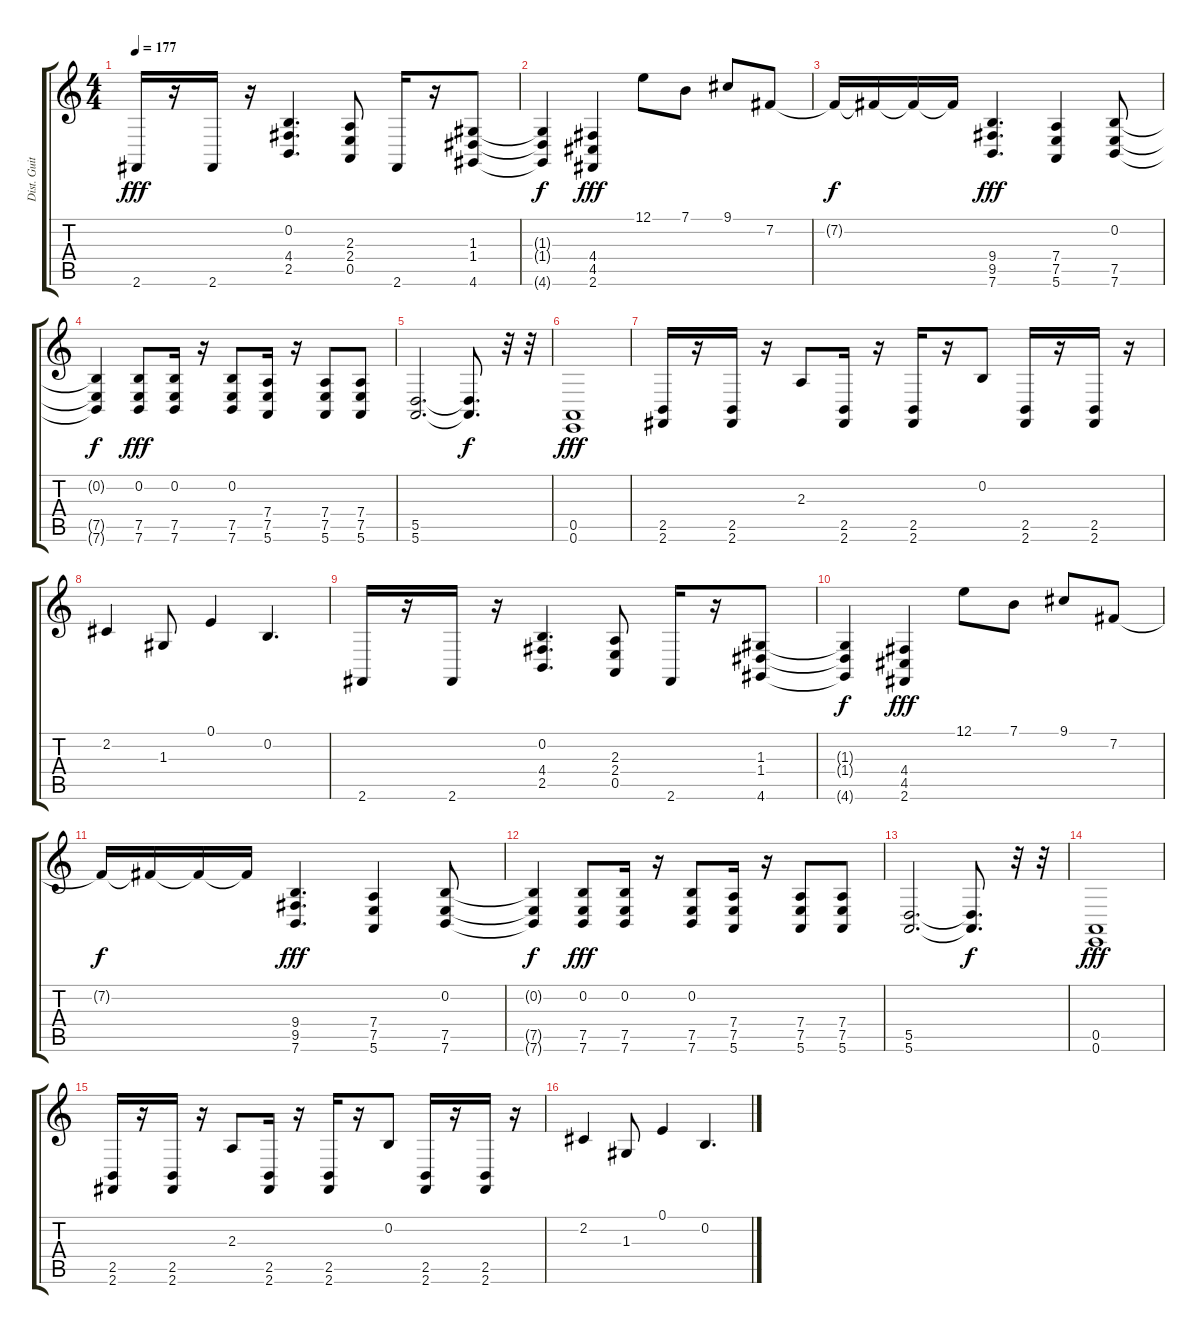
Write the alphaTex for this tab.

\track ("Dist. Guitar 4" "Dist. Guit") {instrument lead8bassandlead}
\staff {score tabs}
\tuning (E4 B3 G3 D3 A2 E2) {hide}
\ts (4 4)
\tempo 177
\clef g2
\ks c
2.6.16{dy fff} r.16 2.6.16 r.16 (0.2 4.4 2.5).4{d} (2.3 2.4 0.5).8 2.6.16 r.16 (1.3 1.4 4.6).8 |
(1.3{t} 1.4{t} 4.6{t}).4{dy f} (4.4 4.5 2.6).4{dy fff} 12.1.8 7.1.8 9.1.8 7.2.8 |
7.2{t}.16{dy f} 7.2{t}.16 7.2{t}.16 7.2{t}.16 (9.4 9.5 7.6).4{d dy fff} (7.4 7.5 5.6).4 (0.2 7.5 7.6).8 |
(0.2{t} 7.5{t} 7.6{t}).4{dy f} (0.2 7.5 7.6).8{dy fff} (0.2 7.5 7.6).16 r.16 (0.2 7.5 7.6).8 (7.4 7.5 5.6).16 r.16 (7.4 7.5 5.6).8 (7.4 7.5 5.6).8 |
(5.5 5.6).2{d} (5.5{t} 5.6{t}).8{d dy f} r.32 r.32 |
(0.5 0.6).1{dy fff} |
(2.5 2.6).16 r.16 (2.5 2.6).16 r.16 2.3.8 (2.5 2.6).16 r.16 (2.5 2.6).16 r.16 0.2.8 (2.5 2.6).16 r.16 (2.5 2.6).16 r.16 |
2.2.4 1.3.8 0.1.4 0.2.4{d} |
2.6.16 r.16 2.6.16 r.16 (0.2 4.4 2.5).4{d} (2.3 2.4 0.5).8 2.6.16 r.16 (1.3 1.4 4.6).8 |
(1.3{t} 1.4{t} 4.6{t}).4{dy f} (4.4 4.5 2.6).4{dy fff} 12.1.8 7.1.8 9.1.8 7.2.8 |
7.2{t}.16{dy f} 7.2{t}.16 7.2{t}.16 7.2{t}.16 (9.4 9.5 7.6).4{d dy fff} (7.4 7.5 5.6).4 (0.2 7.5 7.6).8 |
(0.2{t} 7.5{t} 7.6{t}).4{dy f} (0.2 7.5 7.6).8{dy fff} (0.2 7.5 7.6).16 r.16 (0.2 7.5 7.6).8 (7.4 7.5 5.6).16 r.16 (7.4 7.5 5.6).8 (7.4 7.5 5.6).8 |
(5.5 5.6).2{d} (5.5{t} 5.6{t}).8{d dy f} r.32 r.32 |
(0.5 0.6).1{dy fff} |
(2.5 2.6).16 r.16 (2.5 2.6).16 r.16 2.3.8 (2.5 2.6).16 r.16 (2.5 2.6).16 r.16 0.2.8 (2.5 2.6).16 r.16 (2.5 2.6).16 r.16 |
2.2.4 1.3.8 0.1.4 0.2.4{d}
